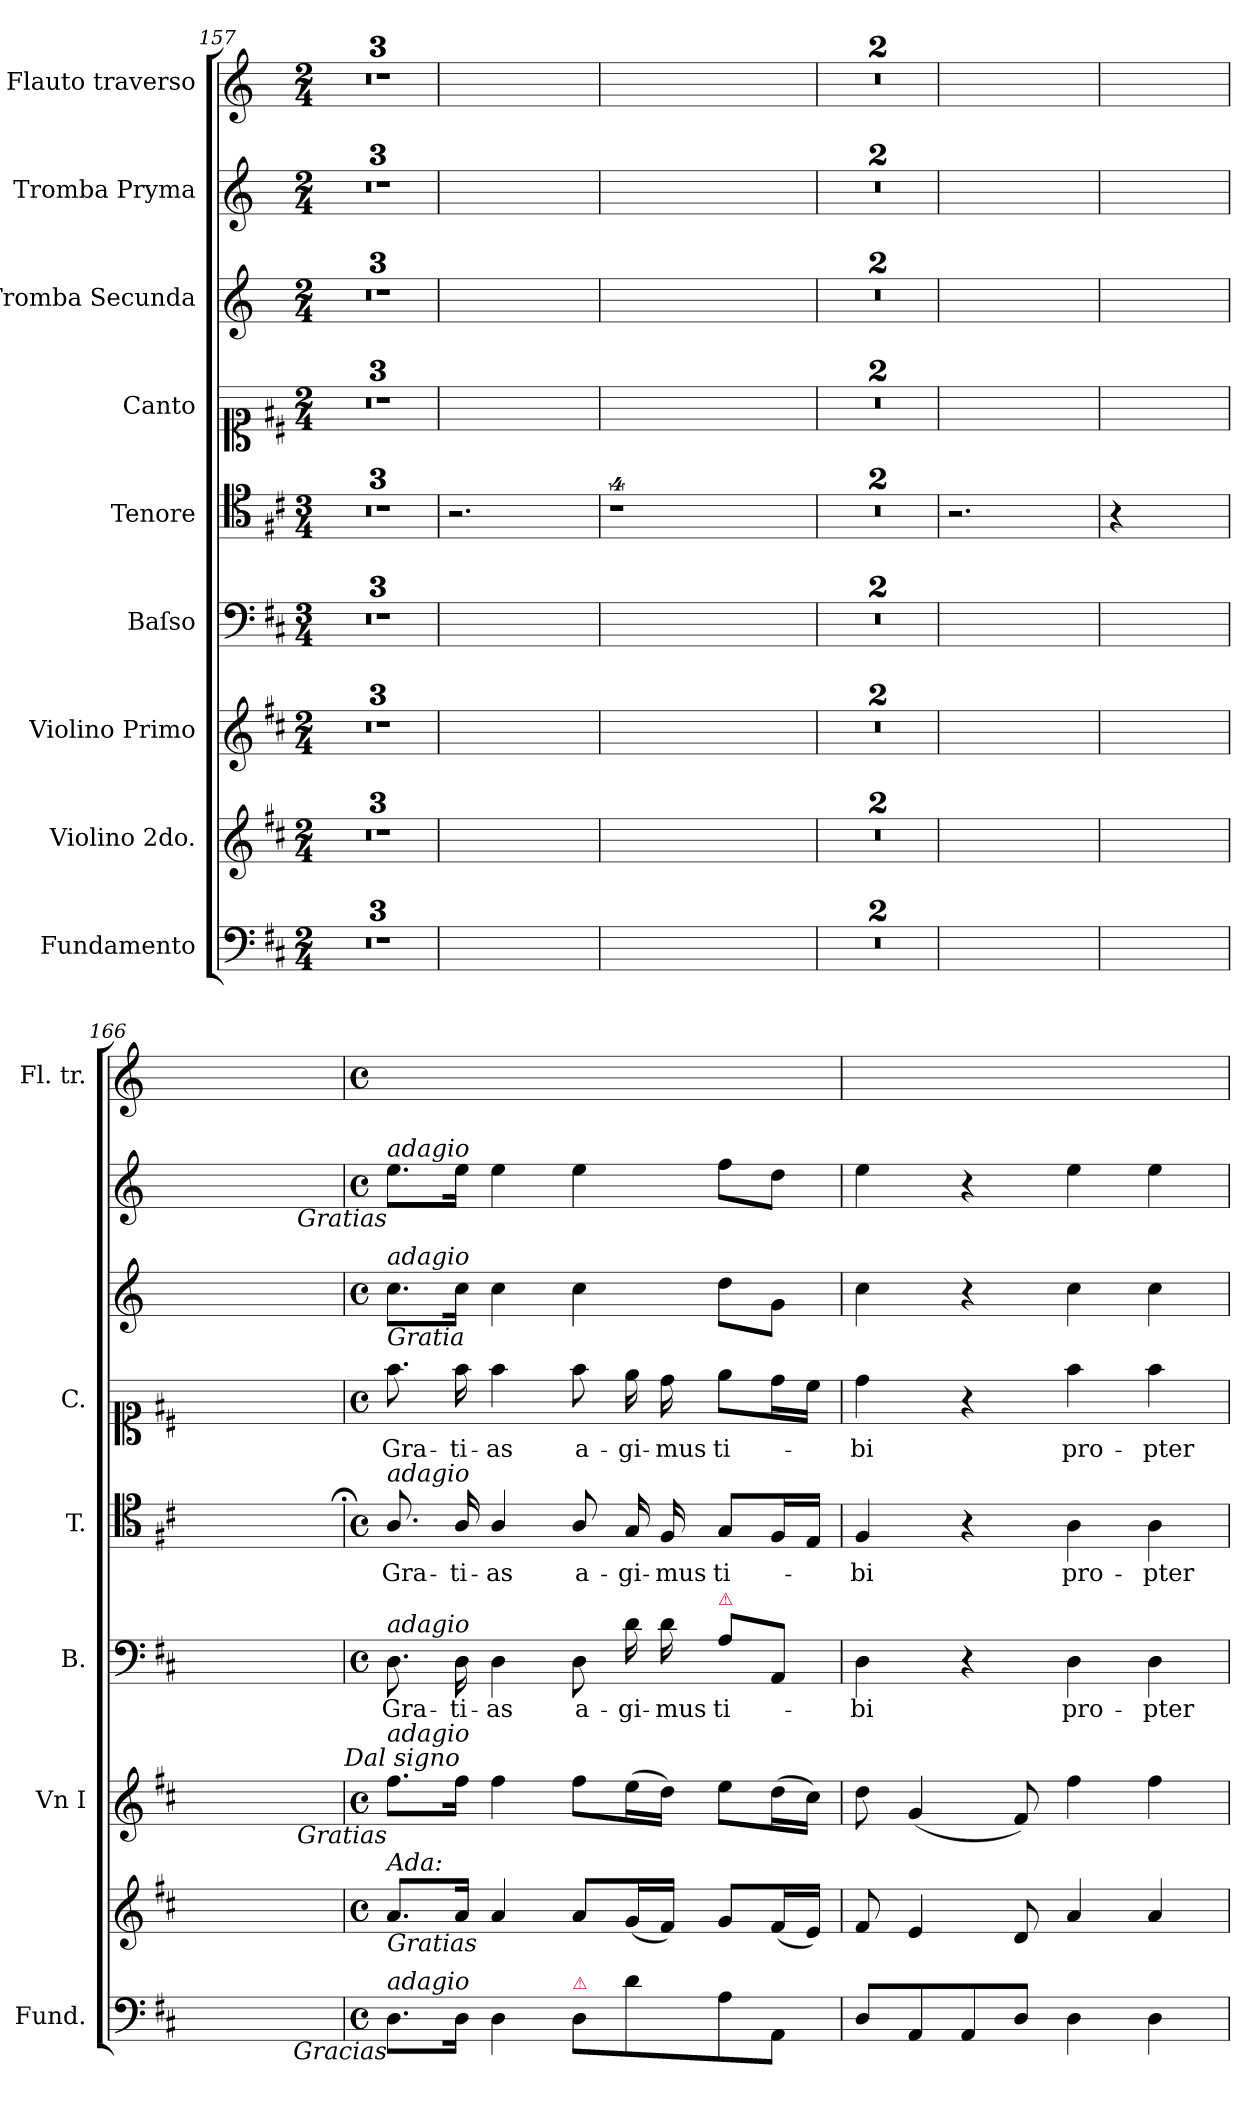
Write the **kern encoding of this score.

**kern	**kern	**kern	**kern	**text	**kern	**text	**kern	**text	**kern	**kern	**kern
*part9	*part8	*part7	*part6	*part6	*part5	*part5	*part4	*part4	*part3	*part2	*part1
*staff9	*staff8	*staff7	*staff6	*staff6	*staff5	*staff5	*staff4	*staff4	*staff3	*staff2	*staff1
*I"Fundamento	*I"Violino 2do.	*I"Violino Primo	*I"Baſso	*	*I"Tenore	*	*I"Canto	*	*I"Tromba Secunda	*I"Tromba Pryma	*I"Flauto traverso
*I'Fund.	*	*I'Vn I	*I'B.	*	*I'T.	*	*I'C.	*	*	*	*I'Fl. tr.
*clefF4	*clefG2	*clefG2	*clefF4	*	*clefC4	*	*clefC1	*	*clefG2	*clefG2	*clefG2
*	*	*	*	*	*	*	*	*	*ITrd-1c-2	*ITrd-1c-2	*
*k[f#c#]	*k[f#c#]	*k[f#c#]	*k[f#c#]	*	*k[f#c#]	*	*k[f#c#]	*	*k[f#c#]	*k[f#c#]	*k[]
*M2/4	*M2/4	*M2/4	*M3/4	*	*M3/4	*	*M2/4	*	*M2/4	*M2/4	*M2/4
=157	=157	=157	=157	=157	=157	=157	=157	=157	=157	=157	=157
2ryy	2ryy	2ryy	2ryy	.	2ryy	.	2ryy	.	2ryy	2ryy	2ryy
=158	=158	=158	=158	=158	=158	=158	=158	=158	=158	=158	=158
2ryy	2ryy	2ryy	2ryy	.	2ryy	.	2ryy	.	2ryy	2ryy	2ryy
=159	=159	=159	=159	=159	=159	=159	=159	=159	=159	=159	=159
2ryy	2ryy	2ryy	2ryy	.	2ryy	.	2ryy	.	2ryy	2ryy	2ryy
=160	=160	=160	=160	=160	=160	=160	=160	=160	=160	=160	=160
2ryy	2ryy	2ryy	2ryy	.	2.r	.	2ryy	.	2ryy	2ryy	2ryy
4ryy	4ryy	4ryy	4ryy	.	.	.	4ryy	.	4ryy	4ryy	4ryy
=161	=161	=161	=161	=161	=161	=161	=161	=161	=161	=161	=161
2ryy	2ryy	2ryy	2ryy	.	4%5r	.	2ryy	.	2ryy	2ryy	2ryy
2.ryy	2.ryy	2.ryy	2.ryy	.	.	.	2.ryy	.	2.ryy	2.ryy	2.ryy
=162	=162	=162	=162	=162	=162	=162	=162	=162	=162	=162	=162
2ryy	2ryy	2ryy	2ryy	.	2ryy	.	2ryy	.	2ryy	2ryy	2ryy
=163	=163	=163	=163	=163	=163	=163	=163	=163	=163	=163	=163
2ryy	2ryy	2ryy	2ryy	.	2ryy	.	2ryy	.	2ryy	2ryy	2ryy
=164	=164	=164	=164	=164	=164	=164	=164	=164	=164	=164	=164
2ryy	2ryy	2ryy	2ryy	.	2.r	.	2ryy	.	2ryy	2ryy	2ryy
4ryy	4ryy	4ryy	4ryy	.	.	.	4ryy	.	4ryy	4ryy	4ryy
=165	=165	=165	=165	=165	=165	=165	=165	=165	=165	=165	=165
2ryy	2ryy	2ryy	2ryy	.	4r	.	2ryy	.	2ryy	2ryy	2ryy
.	.	.	.	.	4ryy	.	.	.	.	.	.
=166	=166	=166	=166	=166	=166	=166	=166	=166	=166	=166	=166
2ryy	2ryy	2ryy	2ryy	.	2r	.	2ryy	.	2ryy	2ryy	2ryy
!	!	!LO:TX:a:i:t=Dal signo	!	!	!	!	!	!	!	!	!
=167	=167	=167	=167	=167	=167;	=167	=167	=167	=167	=167	=167
*M4/4	*M4/4	*M4/4	*M4/4	*	*M4/4	*	*M4/4	*	*M4/4	*M4/4	*M4/4
*met(c)	*met(c)	*met(c)	*met(c)	*	*met(c)	*	*met(c)	*	*met(c)	*met(c)	*met(c)
!	!	!	!	!	!	!	!	!	!	!LO:TX:b:i:rj:t=Gratias	!
!	!	!	!	!	!	!	!	!	!	!LO:TX:a:i:t=adagio	!
!	!	!	!	!	!	!	!	!	!LO:TX:b:i:t=Gratia	!	!
!	!	!	!	!	!	!	!	!	!LO:TX:a:i:t=adagio	!	!
!	!	!	!	!	!LO:TX:a:i:t=adagio	!	!	!	!	!	!
!	!	!	!LO:TX:a:i:t=adagio	!	!	!	!	!	!	!	!
!	!	!LO:TX:b:i:rj:t=Gratias	!	!	!	!	!	!	!	!	!
!	!	!LO:TX:a:i:t=adagio	!	!	!	!	!	!	!	!	!
!	!LO:TX:a:i:t=Ada&colon;	!	!	!	!	!	!	!	!	!	!
!	!LO:TX:b:i:t=Gratias	!	!	!	!	!	!	!	!	!	!
!LO:TX:b:i:rj:t=Gracias	!	!	!	!	!	!	!	!	!	!	!
!LO:TX:a:i:t=adagio	!	!	!	!	!	!	!	!	!	!	!
8.D\L	8.a/L	8.ff#\L	8.D\	Gra-	8.A/	Gra-	8.ff#\	Gra-	8.dd\L	8.ff#\L	1ryy
16D\Jk	16a/Jk	16ff#\Jk	16D\	-ti-	16A/	-ti-	16ff#\	-ti-	16dd\Jk	16ff#\Jk	.
4D\	4a/	4ff#\	4D\	-as	4A/	-as	4ff#\	-as	4dd\	4ff#\	.
!LO:TX:a:color=crimson:t=⚠	!	!	!	!	!	!	!	!	!	!	!
8D\L	8a/L	8ff#\L	8D\	a-	8A/	a-	8ff#\	a-	4dd\	4ff#\	.
8d\	(16g/L	(16ee\L	16d\	-gi-	16G/	-gi-	16ee\	-gi-	.	.	.
.	16f#/JJ)	16dd\JJ)	16d\	-mus	16F#/	-mus	16dd\	-mus	.	.	.
!	!	!	!LO:TX:a:color=crimson:t=⚠	!	!	!	!	!	!	!	!
8A\	8g/L	8ee\L	8A\L	ti-	8G/L	ti-	8ee\L	ti-	8ee\L	8gg\L	.
8AA/J	(16f#/L	(16dd\L	8AA/J	.	16F#/L	.	16dd\L	.	8a\J	8ee\J	.
.	16e/JJ)	16cc#\JJ)	.	.	16E/JJ	.	16cc#\JJ	.	.	.	.
=168	=168	=168	=168	=168	=168	=168	=168	=168	=168	=168	=168
8D/L	8f#/	8dd\	4D\	-bi	4F#/	-bi	4dd\	-bi	4dd\	4ff#\	1ryy
8AA/	4e/	(4g/	.	.	.	.	.	.	.	.	.
8AA/	.	.	4r	.	4r	.	4r	.	4r	4r	.
8D/J	8d/	8f#/)	.	.	.	.	.	.	.	.	.
4D\	4a/	4ff#\	4D\	pro-	4A\	pro-	4ff#\	pro-	4dd\	4ff#\	.
4D\	4a/	4ff#\	4D\	-pter	4A\	-pter	4ff#\	-pter	4dd\	4ff#\	.
=	=	=	=	=	=	=	=	=	=	=	=
*-	*-	*-	*-	*-	*-	*-	*-	*-	*-	*-	*-
